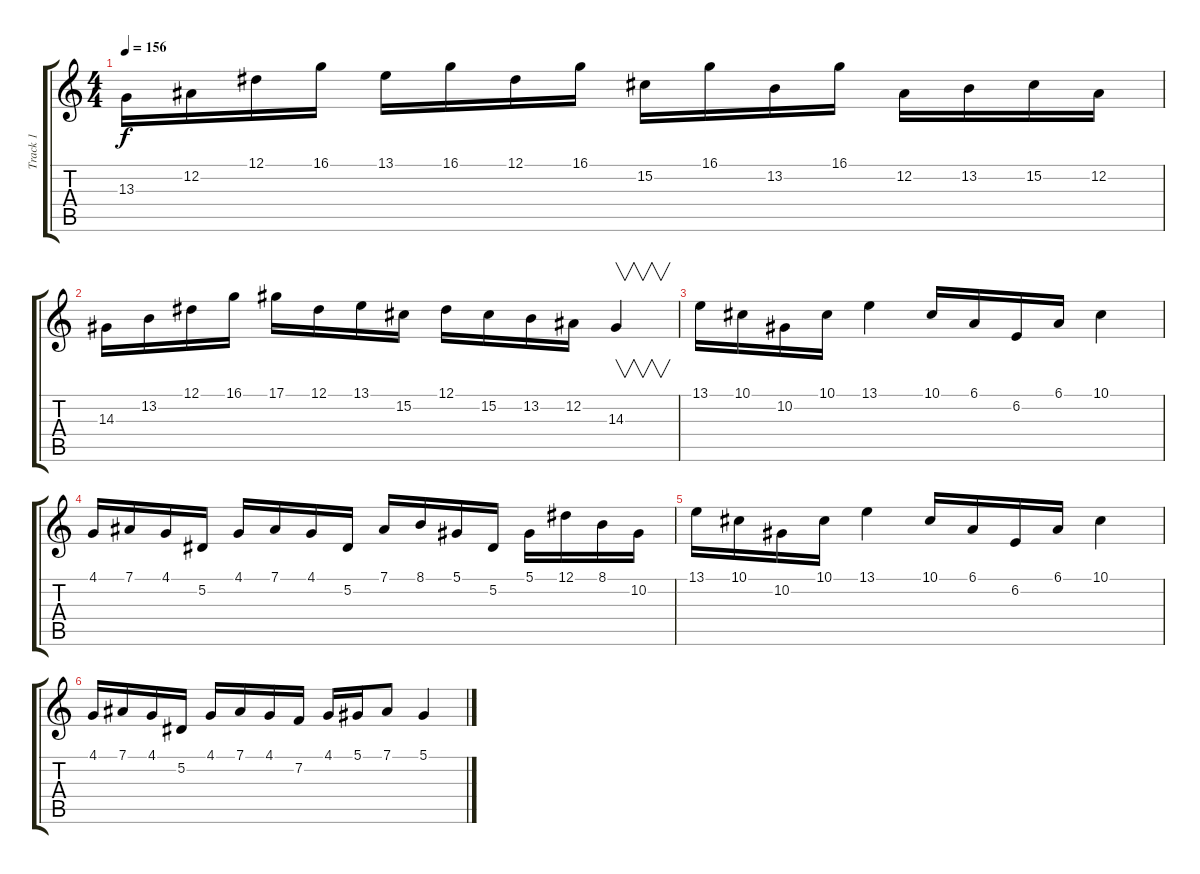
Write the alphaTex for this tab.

\track ("Track 1" "Track 1") {instrument lead2sawtooth}
\staff {score tabs}
\tuning (Eb4 Bb3 Gb3 Db3 Ab2 Eb2) {hide}
\ts (4 4)
\tempo 156
\clef g2
\ks c
13.3.16{dy f} 12.2.16 12.1.16 16.1.16 13.1.16 16.1.16 12.1.16 16.1.16 15.2.16 16.1.16 13.2.16 16.1.16 12.2.16 13.2.16 15.2.16 12.2.16 |
14.3.16 13.2.16 12.1.16 16.1.16 17.1.16 12.1.16 13.1.16 15.2.16 12.1.16 15.2.16 13.2.16 12.2.16 14.3.4{v} |
13.1.16 10.1.16 10.2.16 10.1.16 13.1.4 10.1.16 6.1.16 6.2.16 6.1.16 10.1.4 |
4.1.16 7.1.16 4.1.16 5.2.16 4.1.16 7.1.16 4.1.16 5.2.16 7.1.16 8.1.16 5.1.16 5.2.16 5.1.16 12.1.16 8.1.16 10.2.16 |
13.1.16 10.1.16 10.2.16 10.1.16 13.1.4 10.1.16 6.1.16 6.2.16 6.1.16 10.1.4 |
4.1.16 7.1.16 4.1.16 5.2.16 4.1.16 7.1.16 4.1.16 7.2.16 4.1.16 5.1.16 7.1.8 5.1.4
